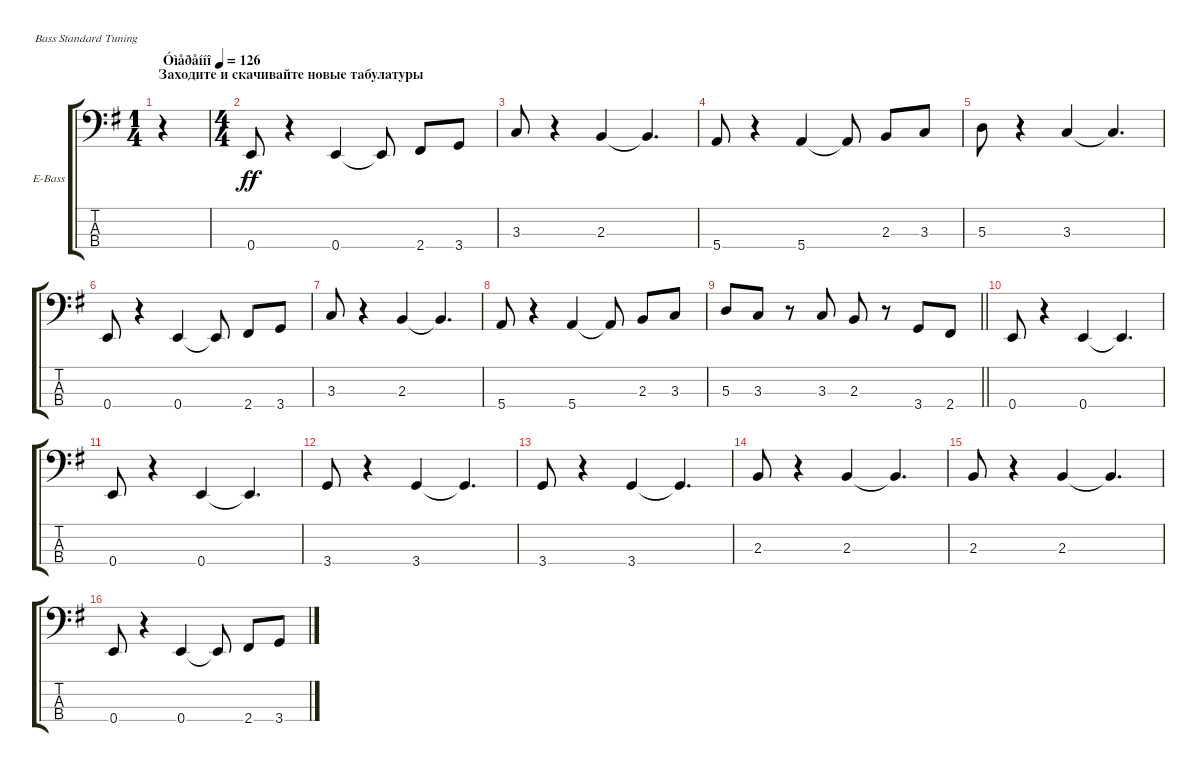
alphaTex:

\bracketExtendMode groupsimilarinstruments
\firstSystemTrackNameOrientation horizontal
\otherSystemsTrackNameOrientation horizontal
\track ("Бас" "E-Bass") {instrument electricbasspick}
\staff {score tabs}
\tuning (G2 D2 A1 E1)
\voice
\ts (1 4)
\beaming (8 2)
\section ("" "Заходите и скачивайте новые табулатуры")
\tempo (126 "Óìåðåííî")
\clef f4
\ks eminor
r.4{dy ff instrument electricbasspick} |
\ts (4 4)
\beaming (8 2 2 2 2)
0.4.8 r.4 0.4.4 0.4{t}.8 2.4.8 3.4.8 |
3.3.8 r.4 2.3.4 2.3{t}.4{d} |
5.4.8 r.4 5.4.4 5.4{t}.8 2.3.8 3.3.8 |
5.3.8 r.4 3.3.4 3.3{t}.4{d} |
0.4.8 r.4 0.4.4 0.4{t}.8 2.4.8 3.4.8 |
3.3.8 r.4 2.3.4 2.3{t}.4{d} |
5.4.8 r.4 5.4.4 5.4{t}.8 2.3.8 3.3.8 |
\barLineRight lightlight
5.3.8 3.3.8 r.8 3.3.8 2.3.8 r.8 3.4.8 2.4.8 |
\section ("" "")
0.4.8 r.4 0.4.4 0.4{t}.4{d} |
0.4.8 r.4 0.4.4 0.4{t}.4{d} |
3.4.8 r.4 3.4.4 3.4{t}.4{d} |
3.4.8 r.4 3.4.4 3.4{t}.4{d} |
2.3.8 r.4 2.3.4 2.3{t}.4{d} |
2.3.8 r.4 2.3.4 2.3{t}.4{d} |
0.4.8 r.4 0.4.4 0.4{t}.8 2.4.8 3.4.8
\voice
\clef f4
\ottava regular
\simile none
\ks eminor
r.4{dy mf} |
|
|
|
|
|
|
|
\barLineRight lightlight
|
|
|
|
|
|
|
